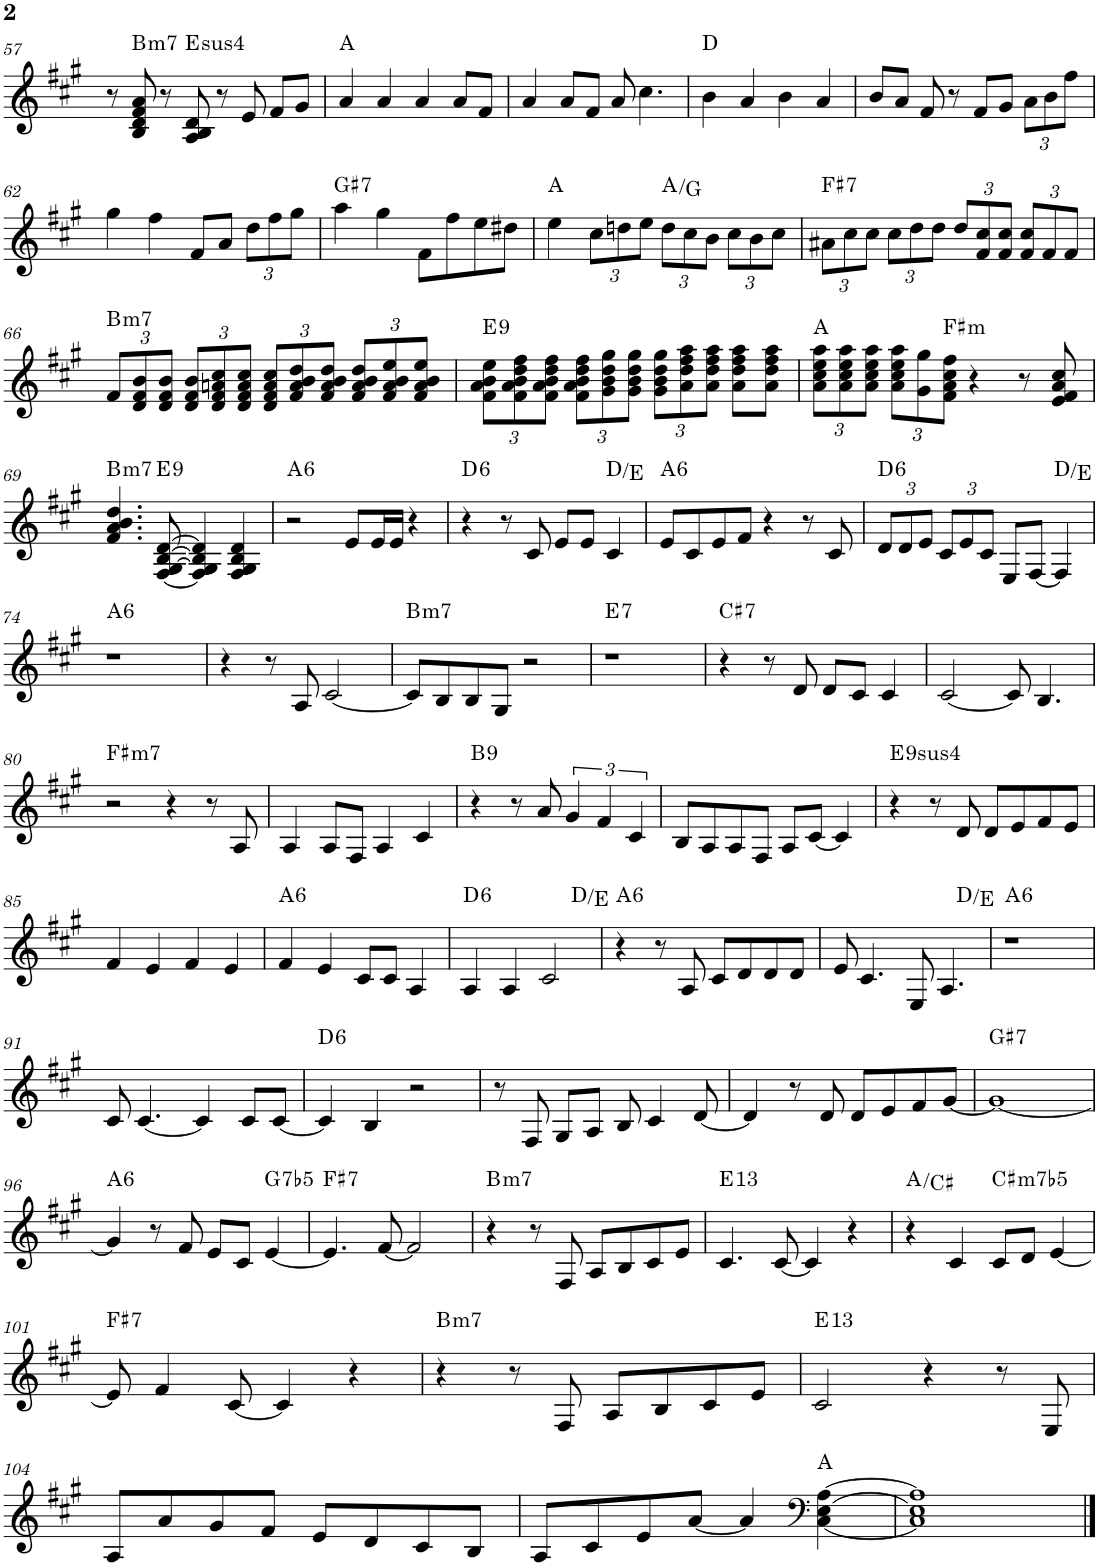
**kern	**harte
*part1	*part1
*staff1	*
*I"P1	*
!!LO:PB:g=z
*clefG2	*
*k[f#c#g#]	*
*A:	*
*M4/4	*
=57	=57
8r	.
!	!LO:H:kt=m7
8B/ 8d/ 8f#/ 8a/	B:min7
8r	.
!	!LO:H:kt=4
8A/ 8B/ 8d/	E:sus4
8r	.
8e/	.
8f#/L	.
8g#/J	.
=58	=58
4a/	A:maj
4a/	.
4a/	.
8a/L	.
8f#/J	.
=59	=59
4a/	.
8a/L	.
8f#/J	.
8a/	.
4.cc#\	.
=60	=60
4b\	D:maj
4a/	.
4b\	.
4a/	.
=61	=61
8b/L	.
8a/J	.
8f#/	.
8r	.
8f#/L	.
8g#/J	.
*Xbrackettup	*
12a\L	.
12b\	.
12ff#\J	.
!!LO:LB:g=z
=62	=62
4gg#\	.
4ff#\	.
8f#/L	.
8a/J	.
12dd\L	.
12ff#\	.
12gg#\J	.
=63	=63
!	!LO:H:kt=7
4aa\	G#:7
4gg#\	.
8f#\L	.
8ff#\	.
8ee\	.
8dd#X\J	.
=64	=64
4ee\	A:maj
12cc#\L	.
12ddn\	.
12ee\J	.
12dd\L	A:maj/b7
12cc#\	.
12b\J	.
12cc#\L	.
12b\	.
12cc#\J	.
=65	=65
!	!LO:H:kt=7
12a#X\L	F#:7
12cc#\	.
12cc#\J	.
12cc#\L	.
12dd\	.
12dd\J	.
12dd/L	.
12f#/ 12cc#/	.
12f#/ 12cc#/J	.
12f#/ 12cc#/L	.
12f#/	.
12f#/J	.
!!LO:LB:g=z
=66	=66
!	!LO:H:kt=m7
12f#/L	B:min7
12d/ 12f#/ 12b/	.
12d/ 12f#/ 12b/J	.
12d/ 12f#/ 12b/L	.
12d/ 12f#/ 12an/ 12cc#/	.
12d/ 12f#/ 12a/ 12cc#/J	.
12d/ 12f#/ 12a/ 12cc#/L	.
12f#/ 12a/ 12b/ 12dd/	.
12f#/ 12a/ 12b/ 12dd/J	.
12f#/ 12a/ 12b/ 12dd/L	.
12f#/ 12a/ 12b/ 12ee/	.
12f#/ 12a/ 12b/ 12ee/J	.
=67	=67
!	!LO:H:kt=9
12f#\ 12a\ 12b\ 12ee\L	E:9
12f#\ 12a\ 12b\ 12dd\ 12ff#\	.
12f#\ 12a\ 12b\ 12dd\ 12ff#\J	.
12f#\ 12a\ 12b\ 12dd\ 12ff#\L	.
12g#\ 12b\ 12dd\ 12gg#\	.
12g#\ 12b\ 12dd\ 12gg#\J	.
12g#\ 12b\ 12dd\ 12gg#\L	.
12a\ 12dd\ 12ff#\ 12aa\	.
12a\ 12dd\ 12ff#\ 12aa\J	.
8a\ 8dd\ 8ff#\ 8aa\L	.
8a\ 8dd\ 8ff#\ 8aa\J	.
=68	=68
12a\ 12cc#\ 12ee\ 12aa\L	A:maj
12a\ 12cc#\ 12ee\ 12aa\	.
12a\ 12cc#\ 12ee\ 12aa\J	.
12a\ 12cc#\ 12ee\ 12aa\L	.
12g#\ 12gg#\	.
!	!LO:H:kt=m
12f#\ 12a\ 12cc#\ 12ff#\J	F#:min
4r	.
8r	.
8e/ 8f#/ 8a/ 8cc#/	.
!!LO:LB:g=z
=69	=69
!	!LO:H:kt=m7
4.f#/ 4.a/ 4.b/ 4.dd/	B:min7
!	!LO:H:kt=9
[<8F#/ [>8G#/ [>8B/ [>8d/	E:9
4F#/] 4G#/] 4B/] 4d/]	.
4F#/ 4G#/ 4B/ 4d/	.
=70	=70
!	!LO:H:kt=6
2r	A:maj6
8e/L	.
16e/L	.
16e/JJ	.
4r	.
=71	=71
!	!LO:H:kt=6
4r	D:maj6
8r	.
8c#/	.
8e/L	.
8e/J	.
4c#/	D:maj/2
=72	=72
!	!LO:H:kt=6
8e/L	A:maj6
8c#/	.
8e/	.
8f#/J	.
4r	.
8r	.
8c#/	.
=73	=73
!	!LO:H:kt=6
12d/L	D:maj6
12d/	.
12e/J	.
12c#/L	.
12e/	.
12c#/J	.
8E/L	.
[<8F#/J	.
4F#/]	D:maj/2
!!LO:LB:g=z
=74	=74
!	!LO:H:kt=6
1r	A:maj6
=75	=75
4r	.
8r	.
8A/	.
[<2c#/	.
=76	=76
!	!LO:H:kt=m7
8c#/L]	B:min7
8B/	.
8B/	.
8G#/J	.
2r	.
=77	=77
!	!LO:H:kt=7
1r	E:7
=78	=78
!	!LO:H:kt=7
4r	C#:7
8r	.
8d/	.
8d/L	.
8c#/J	.
4c#/	.
=79	=79
[<2c#/	.
8c#/]	.
4.B/	.
!!LO:LB:g=z
=80	=80
!	!LO:H:kt=m7
2r	F#:min7
4r	.
8r	.
8A/	.
=81	=81
4A/	.
8A/L	.
8F#/J	.
4A/	.
4c#/	.
=82	=82
!	!LO:H:kt=9
4r	B:9
8r	.
8a/	.
*brackettup	*
6g#/	.
6f#/	.
6c#/	.
=83	=83
8B/L	.
8A/	.
8A/	.
8F#/J	.
8A/L	.
[<8c#/J	.
4c#/]	.
=84	=84
!	!LO:H:kt=94
4r	E:sus4(7,9)
8r	.
8d/	.
8d/L	.
8e/	.
8f#/	.
8e/J	.
!!LO:LB:g=z
=85	=85
4f#/	.
4e/	.
4f#/	.
4e/	.
=86	=86
!	!LO:H:kt=6
4f#/	A:maj6
4e/	.
8c#/L	.
8c#/J	.
4A/	.
=87	=87
!	!LO:H:kt=6
*^	*
4A/	2.ryy	D:maj6
4A/	.	.
2c#/	.	.
.	4ryy	D:maj/2
=88	=88	=88
!	!	!LO:H:kt=6
*v	*v	*
4r	A:maj6
8r	.
8A/	.
8c#/L	.
8d/	.
8d/	.
8d/J	.
=89	=89
*^	*
8e/	2.ryy	.
4.c#/	.	.
8E/	.	.
4.A/	.	.
.	4ryy	D:maj/2
=90	=90	=90
!	!	!LO:H:kt=6
*v	*v	*
1r	A:maj6
!!LO:LB:g=z
=91	=91
8c#/	.
[<4.c#/	.
4c#/]	.
8c#/L	.
[<8c#/J	.
=92	=92
!	!LO:H:kt=6
4c#/]	D:maj6
4B/	.
2r	.
=93	=93
8r	.
8F#/	.
8G#/L	.
8A/J	.
8B/	.
4c#/	.
[<8d/	.
=94	=94
4d/]	.
8r	.
8d/	.
8d/L	.
8e/	.
8f#/	.
[<8g#/J	.
=95	=95
!	!LO:H:kt=7
1g#_	G#:7
!!LO:LB:g=z
=96	=96
!	!LO:H:kt=6
4g#/]	A:maj6
8r	.
8f#/	.
8e/L	.
8c#/J	.
!	!LO:H:kt=7
[<4e/	G:(3,b5,b7)
=97	=97
!	!LO:H:kt=7
4.e/]	F#:7
[<8f#/	.
2f#/]	.
=98	=98
!	!LO:H:kt=m7
4r	B:min7
8r	.
8F#/	.
8A/L	.
8B/	.
8c#/	.
8e/J	.
=99	=99
!	!LO:H:kt=13
4.c#/	E:9(11,13)
[<8c#/	.
4c#/]	.
4r	.
=100	=100
4r	A:maj/3
4c#/	.
!	!LO:H:kt=m7b5
8c#/L	C#:hdim7
8d/J	.
[<4e/	.
!!LO:LB:g=z
=101	=101
!	!LO:H:kt=7
8e/]	F#:7
4f#/	.
[<8c#/	.
4c#/]	.
4r	.
=102	=102
!	!LO:H:kt=m7
4r	B:min7
8r	.
8F#/	.
8A/L	.
8B/	.
8c#/	.
8e/J	.
=103	=103
!	!LO:H:kt=13
2c#/	E:9(11,13)
4r	.
8r	.
8E/	.
!!LO:LB:g=z
=104	=104
8A/L	.
8a/	.
8g#/	.
8f#/J	.
8e/L	.
8d/	.
8c#/	.
8B/J	.
=105	=105
8A/L	.
8c#/	.
8e/	.
[<8a/J	.
4a/]	.
*clefF4	*
[<4C#\ [>4E\ [>4A\	A:maj
=106	=106
1C#] 1E] 1A]	.
==	==
*-	*-
